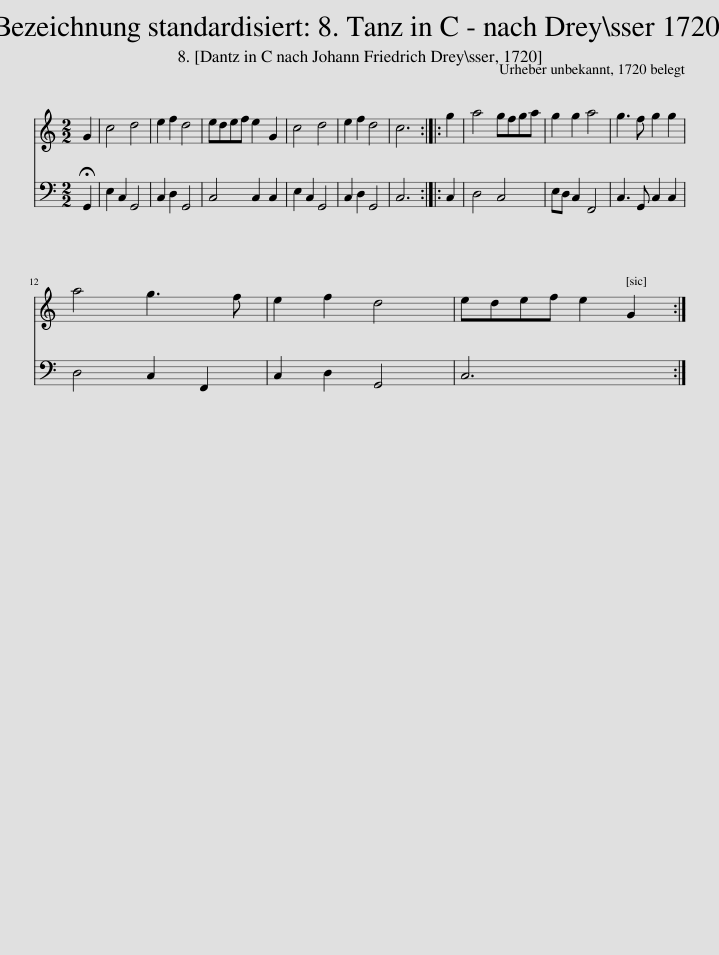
X:1
%%score 1 2
L:1/8
M:2/2
I:linebreak $
K:C
V:1 treble
V:2 bass
V:1
 G2 | c4 d4 | e2 f2 d4 | edef e2 G2 | c4 d4 | %5
 e2 f2 d4 | c6 :: g2 | a4 gfga | g2 g2 a4 | %10
 g3 f g2 g2 |$ a4 g3 f | e2 f2 d4 | edef e2 G2 :| %14
V:2
 !fermata!G,,2 | E,2 C,2 G,,4 | C,2 D,2 G,,4 | C,4 C,2 C,2 | E,2 C,2 G,,4 | %5
 C,2 D,2 G,,4 | C,6 :: C,2 | D,4 C,4 | E,D, C,2 F,,4 | %10
 C,3 G,, C,2 C,2 |$ D,4 C,2 F,,2 | C,2 D,2 G,,4 | C,6 x2 :| %14
